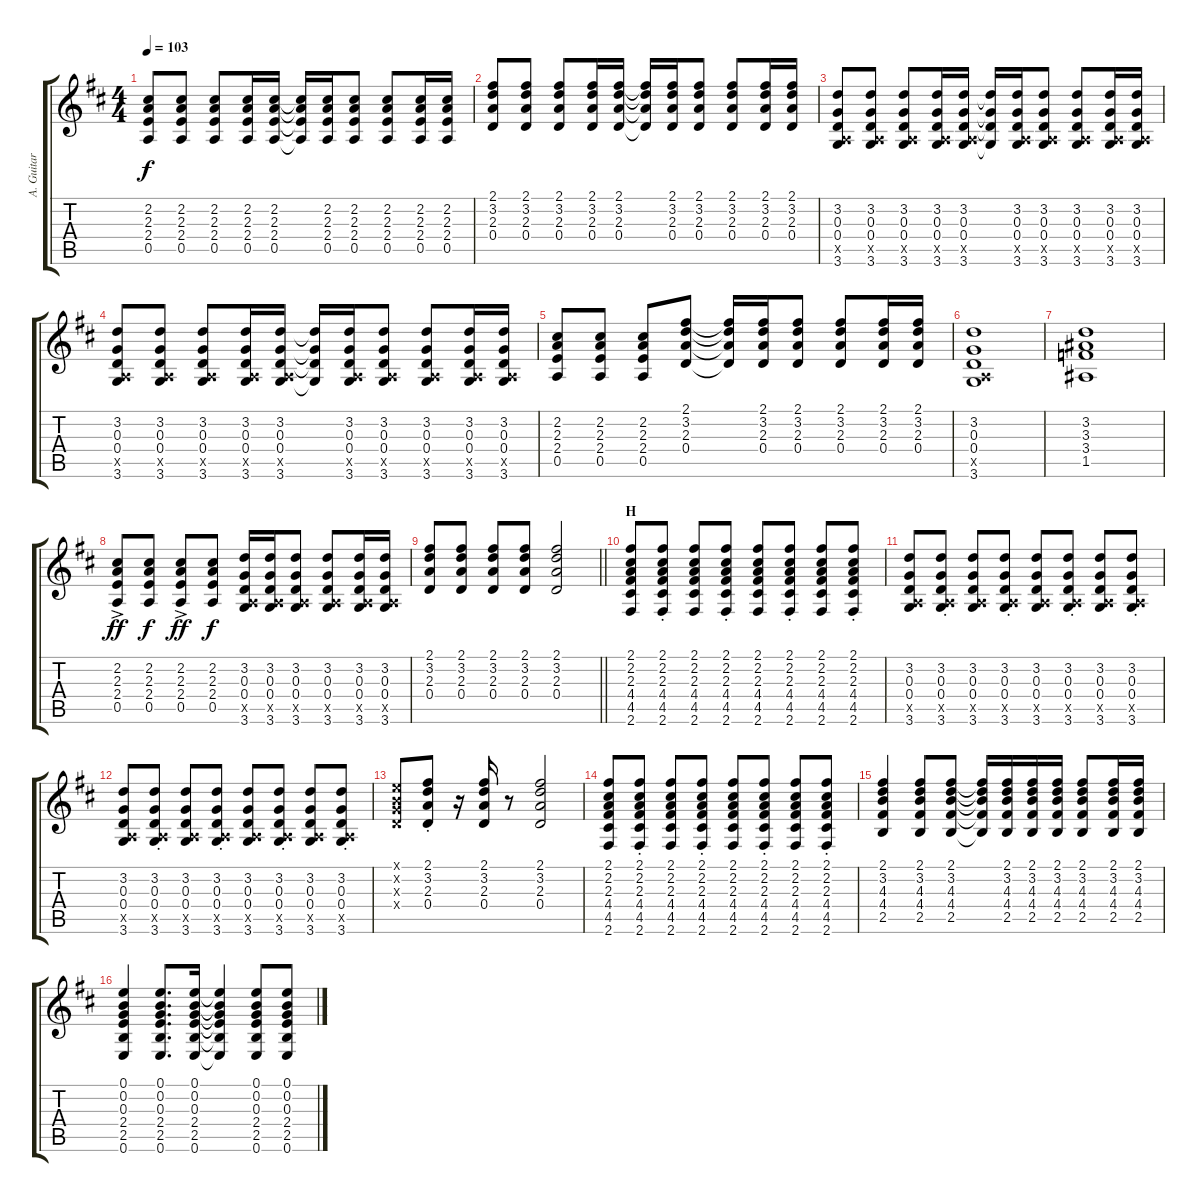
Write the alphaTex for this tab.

\track ("A. Guitar" "A. Guitar") {instrument acousticguitarsteel}
\staff {score tabs}
\tuning (E4 B3 G3 D3 A2 E2) {hide}
\ts (4 4)
\tempo 103
\clef g2
\ks d
(2.2 2.3 2.4 0.5).8{dy f} (2.2 2.3 2.4 0.5).8 (2.2 2.3 2.4 0.5).8 (2.2 2.3 2.4 0.5).16 (2.2 2.3 2.4 0.5).16 (2.2{t} 2.3{t} 2.4{t} 0.5{t}).16 (2.2 2.3 2.4 0.5).16 (2.2 2.3 2.4 0.5).8 (2.2 2.3 2.4 0.5).8 (2.2 2.3 2.4 0.5).16 (2.2 2.3 2.4 0.5).16 |
(2.1 3.2 2.3 0.4).8 (2.1 3.2 2.3 0.4).8 (2.1 3.2 2.3 0.4).8 (2.1 3.2 2.3 0.4).16 (2.1 3.2 2.3 0.4).16 (2.1{t} 3.2{t} 2.3{t} 0.4{t}).16 (2.1 3.2 2.3 0.4).16 (2.1 3.2 2.3 0.4).8 (2.1 3.2 2.3 0.4).8 (2.1 3.2 2.3 0.4).16 (2.1 3.2 2.3 0.4).16 |
(3.2 0.3 0.4 0.5{x} 3.6).8 (3.2 0.3 0.4 0.5{x} 3.6).8 (3.2 0.3 0.4 0.5{x} 3.6).8 (3.2 0.3 0.4 0.5{x} 3.6).16 (3.2 0.3 0.4 0.5{x} 3.6).16 (3.2{t} 0.3{t} 0.4{t} 3.6{t}).16 (3.2 0.3 0.4 0.5{x} 3.6).16 (3.2 0.3 0.4 0.5{x} 3.6).8 (3.2 0.3 0.4 0.5{x} 3.6).8 (3.2 0.3 0.4 0.5{x} 3.6).16 (3.2 0.3 0.4 0.5{x} 3.6).16 |
(3.2 0.3 0.4 0.5{x} 3.6).8 (3.2 0.3 0.4 0.5{x} 3.6).8 (3.2 0.3 0.4 0.5{x} 3.6).8 (3.2 0.3 0.4 0.5{x} 3.6).16 (3.2 0.3 0.4 0.5{x} 3.6).16 (3.2{t} 0.3{t} 0.4{t} 3.6{t}).16 (3.2 0.3 0.4 0.5{x} 3.6).16 (3.2 0.3 0.4 0.5{x} 3.6).8 (3.2 0.3 0.4 0.5{x} 3.6).8 (3.2 0.3 0.4 0.5{x} 3.6).16 (3.2 0.3 0.4 0.5{x} 3.6).16 |
(2.2 2.3 2.4 0.5).8 (2.2 2.3 2.4 0.5).8 (2.2 2.3 2.4 0.5).8 (2.1 3.2 2.3 0.4).8 (2.1{t} 3.2{t} 2.3{t} 0.4{t}).16 (2.1 3.2 2.3 0.4).16 (2.1 3.2 2.3 0.4).8 (2.1 3.2 2.3 0.4).8 (2.1 3.2 2.3 0.4).16 (2.1 3.2 2.3 0.4).16 |
(3.2 0.3 0.4 0.5{x} 3.6).1 |
(3.2 3.3 3.4 1.5).1 |
(2.2{ac} 2.3{ac} 2.4{ac} 0.5{ac}).8{dy ff} (2.2 2.3 2.4 0.5).8{dy f} (2.2{ac} 2.3{ac} 2.4{ac} 0.5{ac}).8{dy ff} (2.2 2.3 2.4 0.5).8{dy f} (3.2 0.3 0.4 0.5{x} 3.6).16 (3.2 0.3 0.4 0.5{x} 3.6).16 (3.2 0.3 0.4 0.5{x} 3.6).8 (3.2 0.3 0.4 0.5{x} 3.6).8 (3.2 0.3 0.4 0.5{x} 3.6).16 (3.2 0.3 0.4 0.5{x} 3.6).16 |
\barLineRight lightlight
(2.1 3.2 2.3 0.4).8 (2.1 3.2 2.3 0.4).8 (2.1 3.2 2.3 0.4).8 (2.1 3.2 2.3 0.4).8 (2.1 3.2 2.3 0.4).2 |
\section ("" "H")
(2.1 2.2 2.3 4.4 4.5 2.6).8 (2.1{st} 2.2{st} 2.3{st} 4.4{st} 4.5{st} 2.6{st}).8 (2.1 2.2 2.3 4.4 4.5 2.6).8 (2.1{st} 2.2{st} 2.3{st} 4.4{st} 4.5{st} 2.6{st}).8 (2.1 2.2 2.3 4.4 4.5 2.6).8 (2.1{st} 2.2{st} 2.3{st} 4.4{st} 4.5{st} 2.6{st}).8 (2.1 2.2 2.3 4.4 4.5 2.6).8 (2.1{st} 2.2{st} 2.3{st} 4.4{st} 4.5{st} 2.6{st}).8 |
(3.2 0.3 0.4 0.5{x} 3.6).8 (3.2{st} 0.3{st} 0.4{st} 0.5{x} 3.6{st}).8 (3.2 0.3 0.4 0.5{x} 3.6).8 (3.2{st} 0.3{st} 0.4{st} 0.5{x} 3.6{st}).8 (3.2 0.3 0.4 0.5{x} 3.6).8 (3.2{st} 0.3{st} 0.4{st} 0.5{x} 3.6{st}).8 (3.2 0.3 0.4 0.5{x} 3.6).8 (3.2{st} 0.3{st} 0.4{st} 0.5{x} 3.6{st}).8 |
(3.2 0.3 0.4 0.5{x} 3.6).8 (3.2{st} 0.3{st} 0.4{st} 0.5{x} 3.6{st}).8 (3.2 0.3 0.4 0.5{x} 3.6).8 (3.2{st} 0.3{st} 0.4{st} 0.5{x} 3.6{st}).8 (3.2 0.3 0.4 0.5{x} 3.6).8 (3.2{st} 0.3{st} 0.4{st} 0.5{x} 3.6{st}).8 (3.2 0.3 0.4 0.5{x} 3.6).8 (3.2{st} 0.3{st} 0.4{st} 0.5{x} 3.6{st}).8 |
(0.1{x} 0.2{x} 0.3{x} 0.4{x}).8 (2.1{st} 3.2{st} 2.3{st} 0.4{st}).8 r.16 (2.1 3.2 2.3 0.4).16 r.8 (2.1 3.2 2.3 0.4).2 |
(2.1 2.2 2.3 4.4 4.5 2.6).8 (2.1{st} 2.2{st} 2.3{st} 4.4{st} 4.5{st} 2.6{st}).8 (2.1 2.2 2.3 4.4 4.5 2.6).8 (2.1{st} 2.2{st} 2.3{st} 4.4{st} 4.5{st} 2.6{st}).8 (2.1 2.2 2.3 4.4 4.5 2.6).8 (2.1{st} 2.2{st} 2.3{st} 4.4{st} 4.5{st} 2.6{st}).8 (2.1 2.2 2.3 4.4 4.5 2.6).8 (2.1{st} 2.2{st} 2.3{st} 4.4{st} 4.5{st} 2.6{st}).8 |
(2.1 3.2 4.3 4.4 2.5).4 (2.1 3.2 4.3 4.4 2.5).8 (2.1 3.2 4.3 4.4 2.5).8 (2.1{t} 3.2{t} 4.3{t} 4.4{t} 2.5{t}).16 (2.1 3.2 4.3 4.4 2.5).16 (2.1 3.2 4.3 4.4 2.5).16 (2.1 3.2 4.3 4.4 2.5).16 (2.1 3.2 4.3 4.4 2.5).8 (2.1 3.2 4.3 4.4 2.5).16 (2.1 3.2 4.3 4.4 2.5).16 |
(0.1 0.2 0.3 2.4 2.5 0.6).4 (0.1 0.2 0.3 2.4 2.5 0.6).8{d} (0.1 0.2 0.3 2.4 2.5 0.6).16 (0.1{t} 0.2{t} 0.3{t} 2.4{t} 2.5{t} 0.6{t}).4 (0.1 0.2 0.3 2.4 2.5 0.6).8 (0.1 0.2 0.3 2.4 2.5 0.6).8
